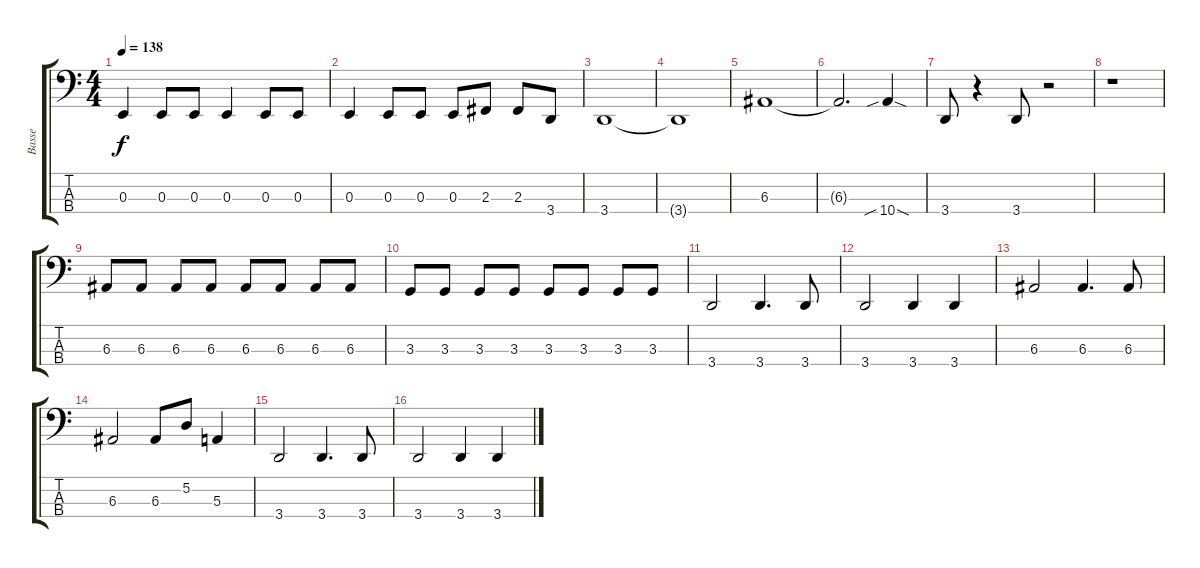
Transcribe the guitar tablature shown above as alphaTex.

\track ("Basse" "Basse") {instrument electricbassfinger}
\staff {score tabs}
\tuning (D2 A1 E1 B0) {hide}
\ts (4 4)
\tempo 138
\clef f4
\ks c
0.3.4{dy f} 0.3.8 0.3.8 0.3.4 0.3.8 0.3.8 |
0.3.4 0.3.8 0.3.8 0.3.8 2.3.8 2.3.8 3.4.8 |
3.4.1 |
3.4{t}.1 |
6.3.1 |
6.3{t}.2{d} 10.4{sib sod}.4 |
3.4.8 r.4 3.4.8 r.2 |
r.1 |
6.3.8 6.3.8 6.3.8 6.3.8 6.3.8 6.3.8 6.3.8 6.3.8 |
3.3.8 3.3.8 3.3.8 3.3.8 3.3.8 3.3.8 3.3.8 3.3.8 |
3.4.2 3.4.4{d} 3.4.8 |
3.4.2 3.4.4 3.4.4 |
6.3.2 6.3.4{d} 6.3.8 |
6.3.2 6.3.8 5.2.8 5.3.4 |
3.4.2 3.4.4{d} 3.4.8 |
3.4.2 3.4.4 3.4.4
